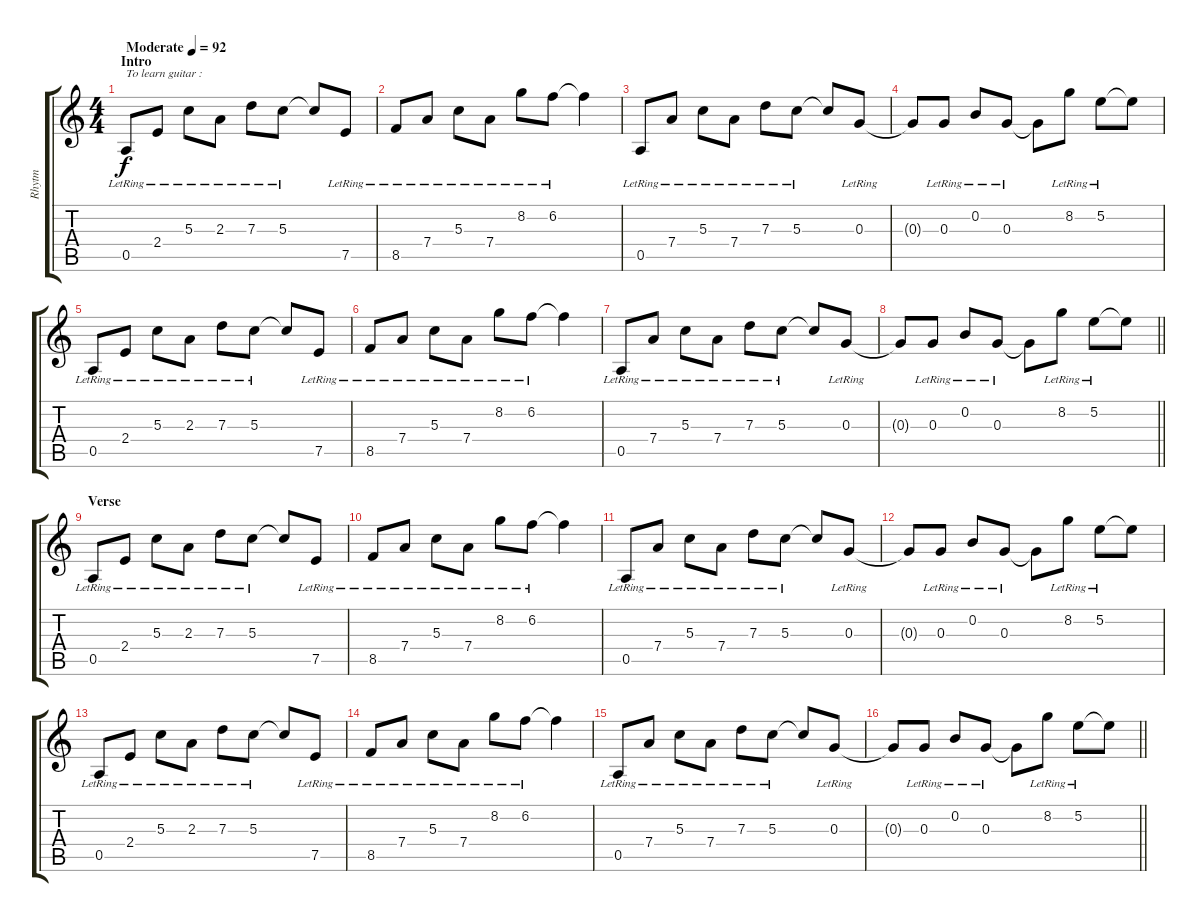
\track ("Rhytm" "Rhytm") {instrument electricguitarclean}
\staff {score tabs}
\tuning (E4 B3 G3 D3 A2 E2) {hide}
\ts (4 4)
\section ("" "Intro")
\tempo (92 "Moderate")
\clef g2
\ks c
0.5{lr}.8{txt "To learn guitar : " dy f instrument electricguitarclean} 2.4{lr}.8 5.3{lr}.8 2.3{lr}.8 7.3{lr}.8{txt ""} 5.3{lr}.8 5.3{t}.8 7.5{lr}.8 |
8.5{lr}.8 7.4{lr}.8 5.3{lr}.8 7.4{lr}.8 8.2{lr}.8 6.2{lr}.8 6.2{t}.4 |
0.5{lr}.8 7.4{lr}.8 5.3{lr}.8 7.4{lr}.8 7.3{lr}.8 5.3{lr}.8 5.3{t}.8 0.3{lr}.8 |
0.3{t}.8 0.3{lr}.8 0.2{lr}.8 0.3{lr}.8 0.3{t}.8 8.2{lr}.8 5.2{lr}.8 5.2{t}.8 |
0.5{lr}.8 2.4{lr}.8 5.3{lr}.8 2.3{lr}.8 7.3{lr}.8 5.3{lr}.8 5.3{t}.8 7.5{lr}.8 |
8.5{lr}.8 7.4{lr}.8 5.3{lr}.8 7.4{lr}.8 8.2{lr}.8 6.2{lr}.8 6.2{t}.4 |
0.5{lr}.8 7.4{lr}.8 5.3{lr}.8 7.4{lr}.8 7.3{lr}.8 5.3{lr}.8 5.3{t}.8 0.3{lr}.8 |
\barLineRight lightlight
0.3{t}.8 0.3{lr}.8 0.2{lr}.8 0.3{lr}.8 0.3{t}.8 8.2{lr}.8 5.2{lr}.8 5.2{t}.8 |
\section ("" "Verse")
0.5{lr}.8 2.4{lr}.8 5.3{lr}.8 2.3{lr}.8 7.3{lr}.8 5.3{lr}.8 5.3{t}.8 7.5{lr}.8 |
8.5{lr}.8 7.4{lr}.8 5.3{lr}.8 7.4{lr}.8 8.2{lr}.8 6.2{lr}.8 6.2{t}.4 |
0.5{lr}.8 7.4{lr}.8 5.3{lr}.8 7.4{lr}.8 7.3{lr}.8 5.3{lr}.8 5.3{t}.8 0.3{lr}.8 |
0.3{t}.8 0.3{lr}.8 0.2{lr}.8 0.3{lr}.8 0.3{t}.8 8.2{lr}.8 5.2{lr}.8 5.2{t}.8 |
0.5{lr}.8 2.4{lr}.8 5.3{lr}.8 2.3{lr}.8 7.3{lr}.8 5.3{lr}.8 5.3{t}.8 7.5{lr}.8 |
8.5{lr}.8 7.4{lr}.8 5.3{lr}.8 7.4{lr}.8 8.2{lr}.8 6.2{lr}.8 6.2{t}.4 |
0.5{lr}.8 7.4{lr}.8 5.3{lr}.8 7.4{lr}.8 7.3{lr}.8 5.3{lr}.8 5.3{t}.8 0.3{lr}.8 |
\barLineRight lightlight
0.3{t}.8 0.3{lr}.8 0.2{lr}.8 0.3{lr}.8 0.3{t}.8 8.2{lr}.8 5.2{lr}.8 5.2{t}.8
